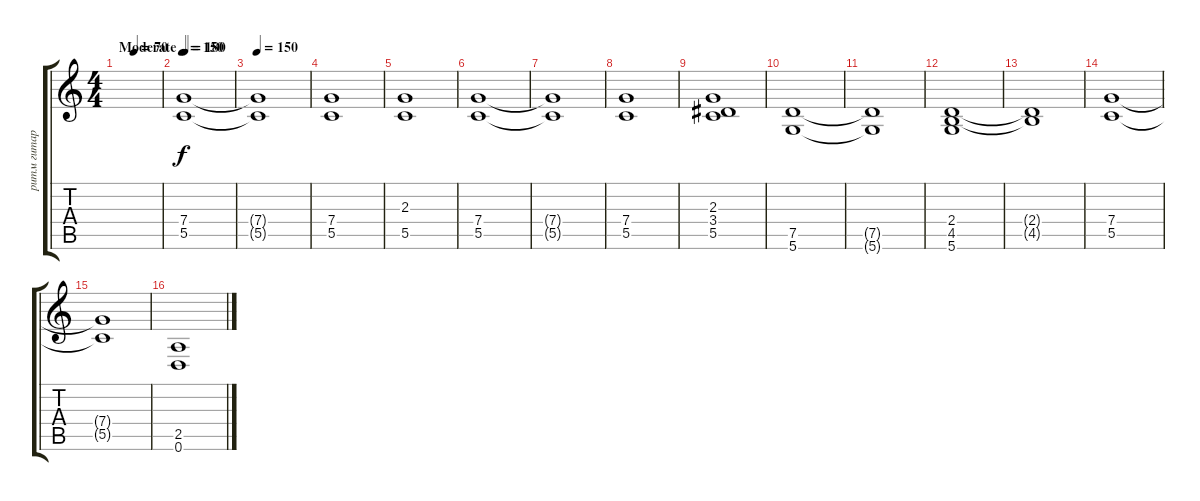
\track ("ритм гитара" "ритм гитар") {instrument distortionguitar}
\staff {score tabs}
\tuning (D4 A3 F3 C3 G2 D2) {hide}
\ts (4 4)
\tempo (180 "Moderate")
\tempo (70 0.375)
\tempo (180 "Moderate")
\clef g2
\ks c
|
\tempo 150
(7.4 5.5).1 |
\tempo 150
(7.4{t} 5.5{t}).1 |
(7.4 5.5).1 |
(2.3 5.5).1 |
(7.4 5.5).1 |
(7.4{t} 5.5{t}).1 |
(7.4 5.5).1 |
(2.3 3.4 5.5).1 |
(7.5 5.6).1 |
(7.5{t} 5.6{t}).1 |
(2.4 4.5 5.6).1 |
(2.4{t} 4.5{t}).1 |
(7.4 5.5).1 |
(7.4{t} 5.5{t}).1 |
(2.5 0.6).1
